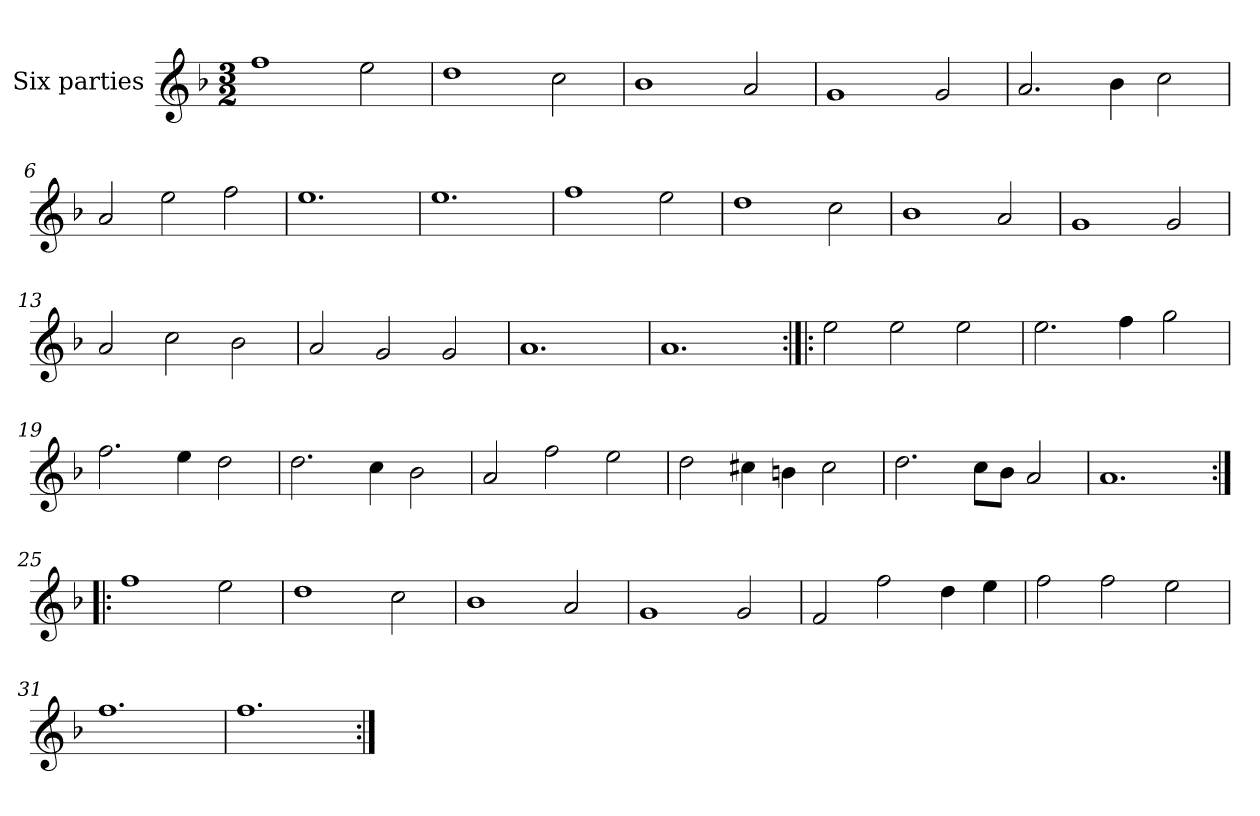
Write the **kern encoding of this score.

**kern
*part1
*staff1
*I"Six parties
*clefG2
*k[b-]
*M3/2
*MM180
=1
1ff
2ee\
=2
1dd
2cc\
=3
1b-
2a/
=4
1g
2g/
=5
2.a/
4b-\
2cc\
=6
2a/
2ee\
2ff\
=7
1.ee
=8
1.ee
=9
1ff
2ee\
=10
1dd
2cc\
=11
1b-
2a/
=12
1g
2g/
=13
2a/
2cc\
2b-\
=14
2a/
2g/
2g/
=15
1.a
=16
1.a
=17:|!|:
2ee\
2ee\
2ee\
=18
2.ee\
4ff\
2gg\
=19
2.ff\
4ee\
2dd\
=20
2.dd\
4cc\
2b-\
=21
2a/
2ff\
2ee\
=22
2dd\
4cc#X\
4bn\
2cc#\
=23
2.dd\
8cc\L
8b-\J
2a/
=24
1.a
=25:|!|:
1ff
2ee\
=26
1dd
2cc\
=27
1b-
2a/
=28
1g
2g/
=29
2f/
2ff\
4dd\
4ee\
=30
2ff\
2ff\
2ee\
=31
1.ff
=32
1.ff
=:|!
*-
